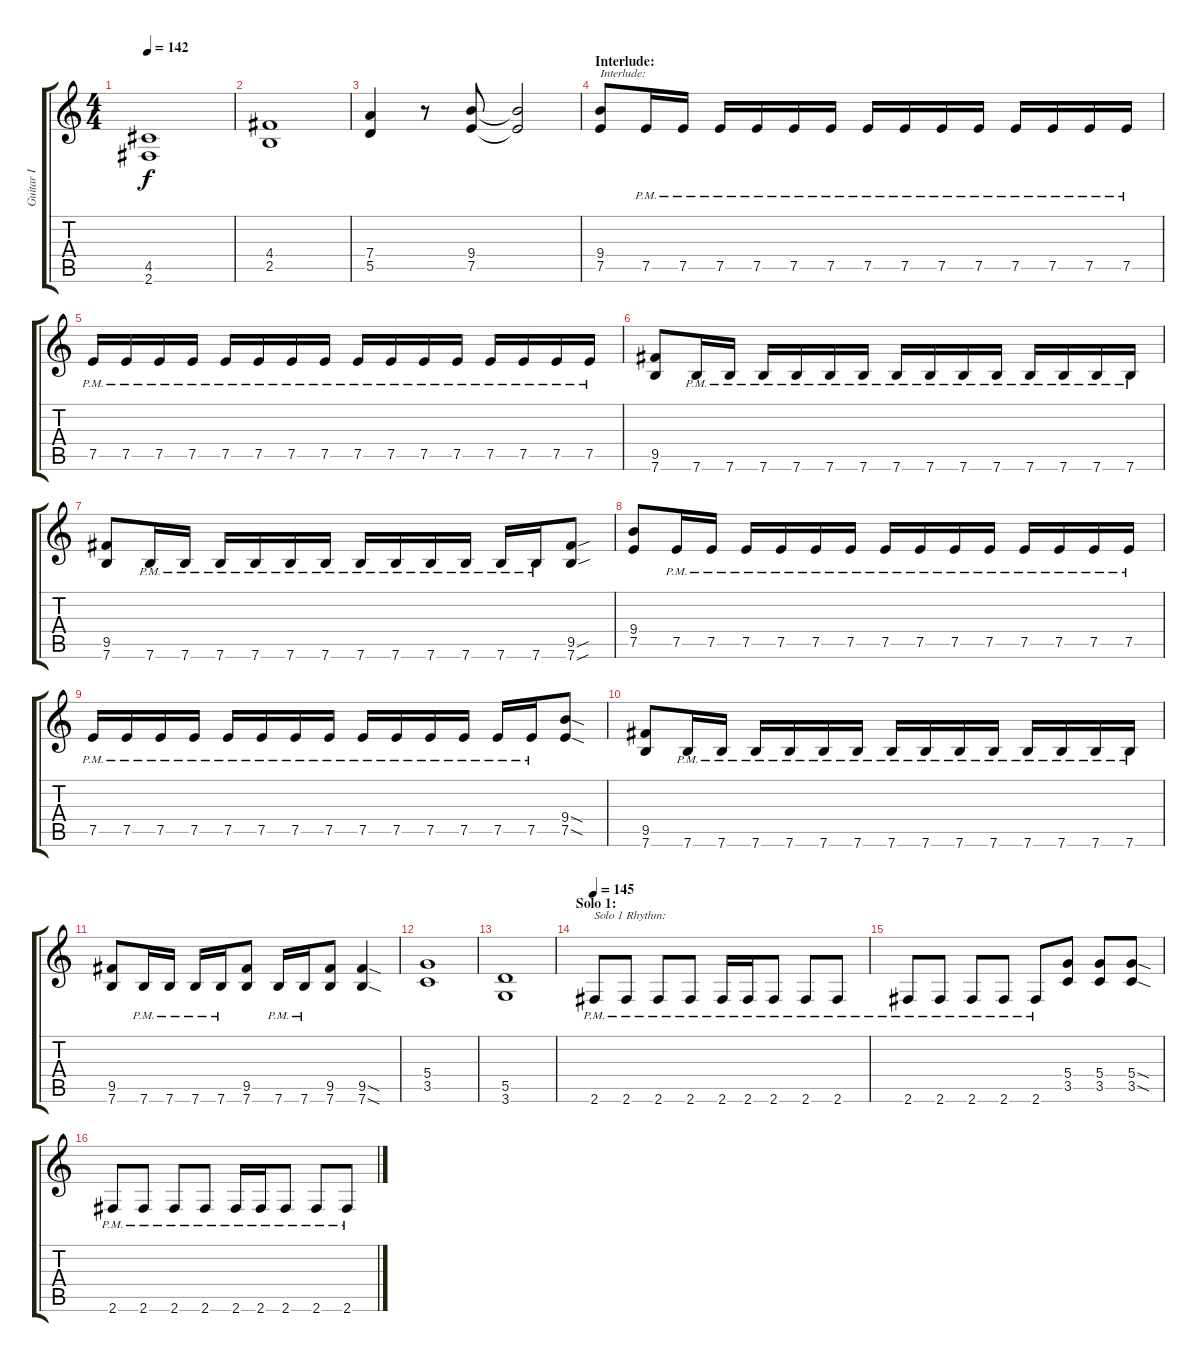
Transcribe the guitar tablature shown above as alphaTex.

\track ("Guitar I" "Guitar I") {instrument distortionguitar}
\staff {score tabs}
\tuning (E4 B3 G3 D3 A2 E2) {hide}
\ts (4 4)
\tempo 142
\clef g2
\ks c
(4.5 2.6).1{dy f} |
(4.4 2.5).1 |
(7.4 5.5).4 r.8 (9.4 7.5).8 (9.4{t} 7.5{t}).2 |
\section ("" "Interlude:")
(9.4 7.5).8{txt "Interlude:"} 7.5{pm}.16 7.5{pm}.16 7.5{pm}.16 7.5{pm}.16 7.5{pm}.16 7.5{pm}.16 7.5{pm}.16 7.5{pm}.16 7.5{pm}.16 7.5{pm}.16 7.5{pm}.16 7.5{pm}.16 7.5{pm}.16 7.5{pm}.16 |
7.5{pm}.16 7.5{pm}.16 7.5{pm}.16 7.5{pm}.16 7.5{pm}.16 7.5{pm}.16 7.5{pm}.16 7.5{pm}.16 7.5{pm}.16 7.5{pm}.16 7.5{pm}.16 7.5{pm}.16 7.5{pm}.16 7.5{pm}.16 7.5{pm}.16 7.5{pm}.16 |
(9.5 7.6).8 7.6{pm}.16 7.6{pm}.16 7.6{pm}.16 7.6{pm}.16 7.6{pm}.16 7.6{pm}.16 7.6{pm}.16 7.6{pm}.16 7.6{pm}.16 7.6{pm}.16 7.6{pm}.16 7.6{pm}.16 7.6{pm}.16 7.6{pm}.16 |
(9.5 7.6).8 7.6{pm}.16 7.6{pm}.16 7.6{pm}.16 7.6{pm}.16 7.6{pm}.16 7.6{pm}.16 7.6{pm}.16 7.6{pm}.16 7.6{pm}.16 7.6{pm}.16 7.6{pm}.16 7.6{pm}.16 (9.5{sou} 7.6{sou}).8 |
(9.4 7.5).8 7.5{pm}.16 7.5{pm}.16 7.5{pm}.16 7.5{pm}.16 7.5{pm}.16 7.5{pm}.16 7.5{pm}.16 7.5{pm}.16 7.5{pm}.16 7.5{pm}.16 7.5{pm}.16 7.5{pm}.16 7.5{pm}.16 7.5{pm}.16 |
7.5{pm}.16 7.5{pm}.16 7.5{pm}.16 7.5{pm}.16 7.5{pm}.16 7.5{pm}.16 7.5{pm}.16 7.5{pm}.16 7.5{pm}.16 7.5{pm}.16 7.5{pm}.16 7.5{pm}.16 7.5{pm}.16 7.5{pm}.16 (9.4{sod} 7.5{sod}).8 |
(9.5 7.6).8 7.6{pm}.16 7.6{pm}.16 7.6{pm}.16 7.6{pm}.16 7.6{pm}.16 7.6{pm}.16 7.6{pm}.16 7.6{pm}.16 7.6{pm}.16 7.6{pm}.16 7.6{pm}.16 7.6{pm}.16 7.6{pm}.16 7.6{pm}.16 |
(9.5 7.6).8 7.6{pm}.16 7.6{pm}.16 7.6{pm}.16 7.6{pm}.16 (9.5 7.6).8 7.6{pm}.16 7.6{pm}.16 (9.5 7.6).8 (9.5{sod} 7.6{sod}).4 |
(5.4 3.5).1 |
(5.5 3.6).1 |
\section ("" "Solo 1:")
\tempo 145
2.6{pm}.8{txt "Solo 1 Rhythm:"} 2.6{pm}.8 2.6{pm}.8 2.6{pm}.8 2.6{pm}.16 2.6{pm}.16 2.6{pm}.8 2.6{pm}.8 2.6{pm}.8 |
2.6{pm}.8 2.6{pm}.8 2.6{pm}.8 2.6{pm}.8 2.6{pm}.8 (5.4 3.5).8 (5.4 3.5).8 (5.4{sod} 3.5{sod}).8 |
2.6{pm}.8 2.6{pm}.8 2.6{pm}.8 2.6{pm}.8 2.6{pm}.16 2.6{pm}.16 2.6{pm}.8 2.6{pm}.8 2.6{pm}.8
